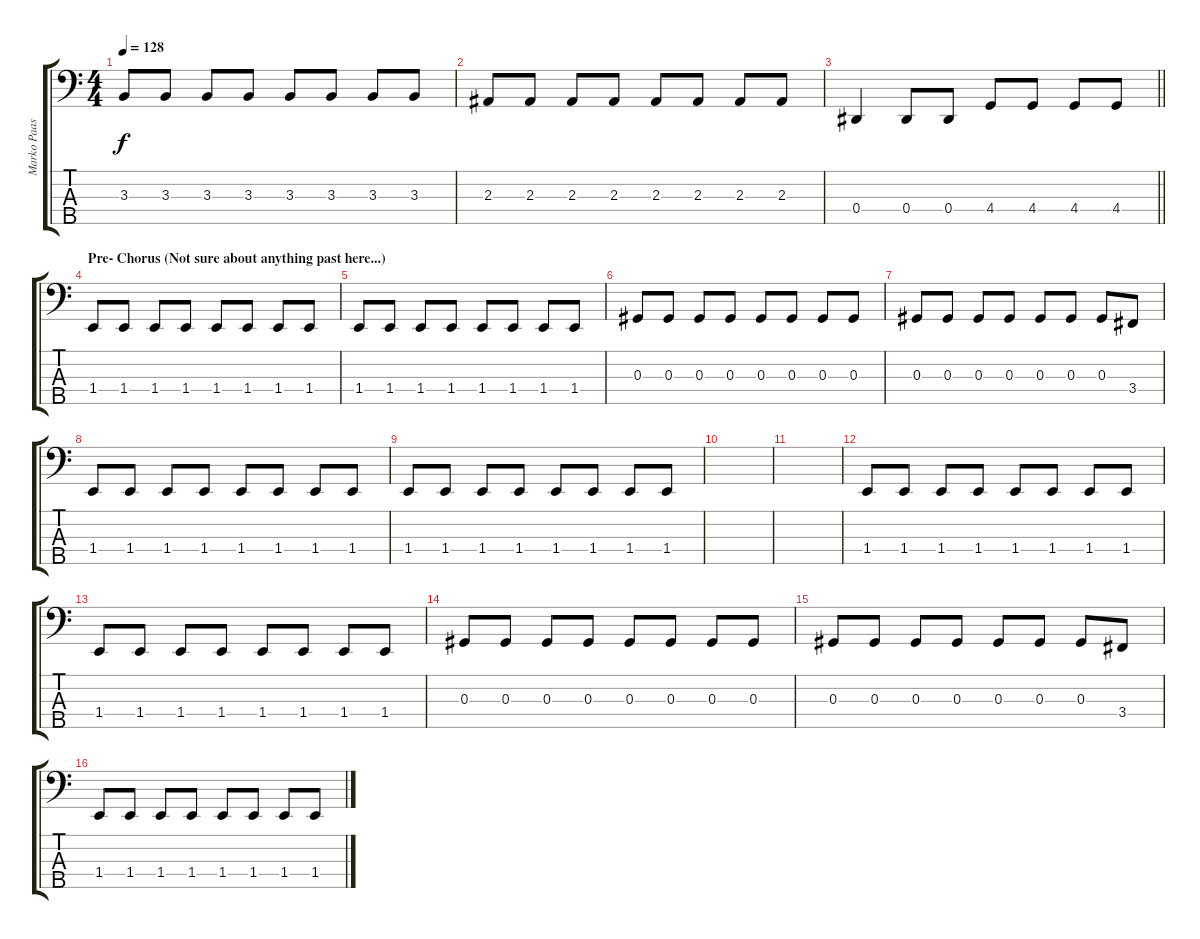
\track ("Marko Paasikoski - Bass" "Marko Paas") {instrument electricbasspick}
\staff {score tabs}
\tuning (Gb2 Db2 Ab1 Eb1 Bb0) {hide}
\ts (4 4)
\tempo 128
\clef f4
\ks c
3.3.8{dy f} 3.3.8 3.3.8 3.3.8 3.3.8 3.3.8 3.3.8 3.3.8 |
2.3.8 2.3.8 2.3.8 2.3.8 2.3.8 2.3.8 2.3.8 2.3.8 |
\barLineRight lightlight
0.4.4 0.4.8 0.4.8 4.4.8 4.4.8 4.4.8 4.4.8 |
\section ("" "Pre- Chorus (Not sure about anything past here...)")
1.4.8 1.4.8 1.4.8 1.4.8 1.4.8 1.4.8 1.4.8 1.4.8 |
1.4.8 1.4.8 1.4.8 1.4.8 1.4.8 1.4.8 1.4.8 1.4.8 |
0.3.8 0.3.8 0.3.8 0.3.8 0.3.8 0.3.8 0.3.8 0.3.8 |
0.3.8 0.3.8 0.3.8 0.3.8 0.3.8 0.3.8 0.3.8 3.4.8 |
1.4.8 1.4.8 1.4.8 1.4.8 1.4.8 1.4.8 1.4.8 1.4.8 |
1.4.8 1.4.8 1.4.8 1.4.8 1.4.8 1.4.8 1.4.8 1.4.8 |
|
|
1.4.8 1.4.8 1.4.8 1.4.8 1.4.8 1.4.8 1.4.8 1.4.8 |
1.4.8 1.4.8 1.4.8 1.4.8 1.4.8 1.4.8 1.4.8 1.4.8 |
0.3.8 0.3.8 0.3.8 0.3.8 0.3.8 0.3.8 0.3.8 0.3.8 |
0.3.8 0.3.8 0.3.8 0.3.8 0.3.8 0.3.8 0.3.8 3.4.8 |
1.4.8 1.4.8 1.4.8 1.4.8 1.4.8 1.4.8 1.4.8 1.4.8
